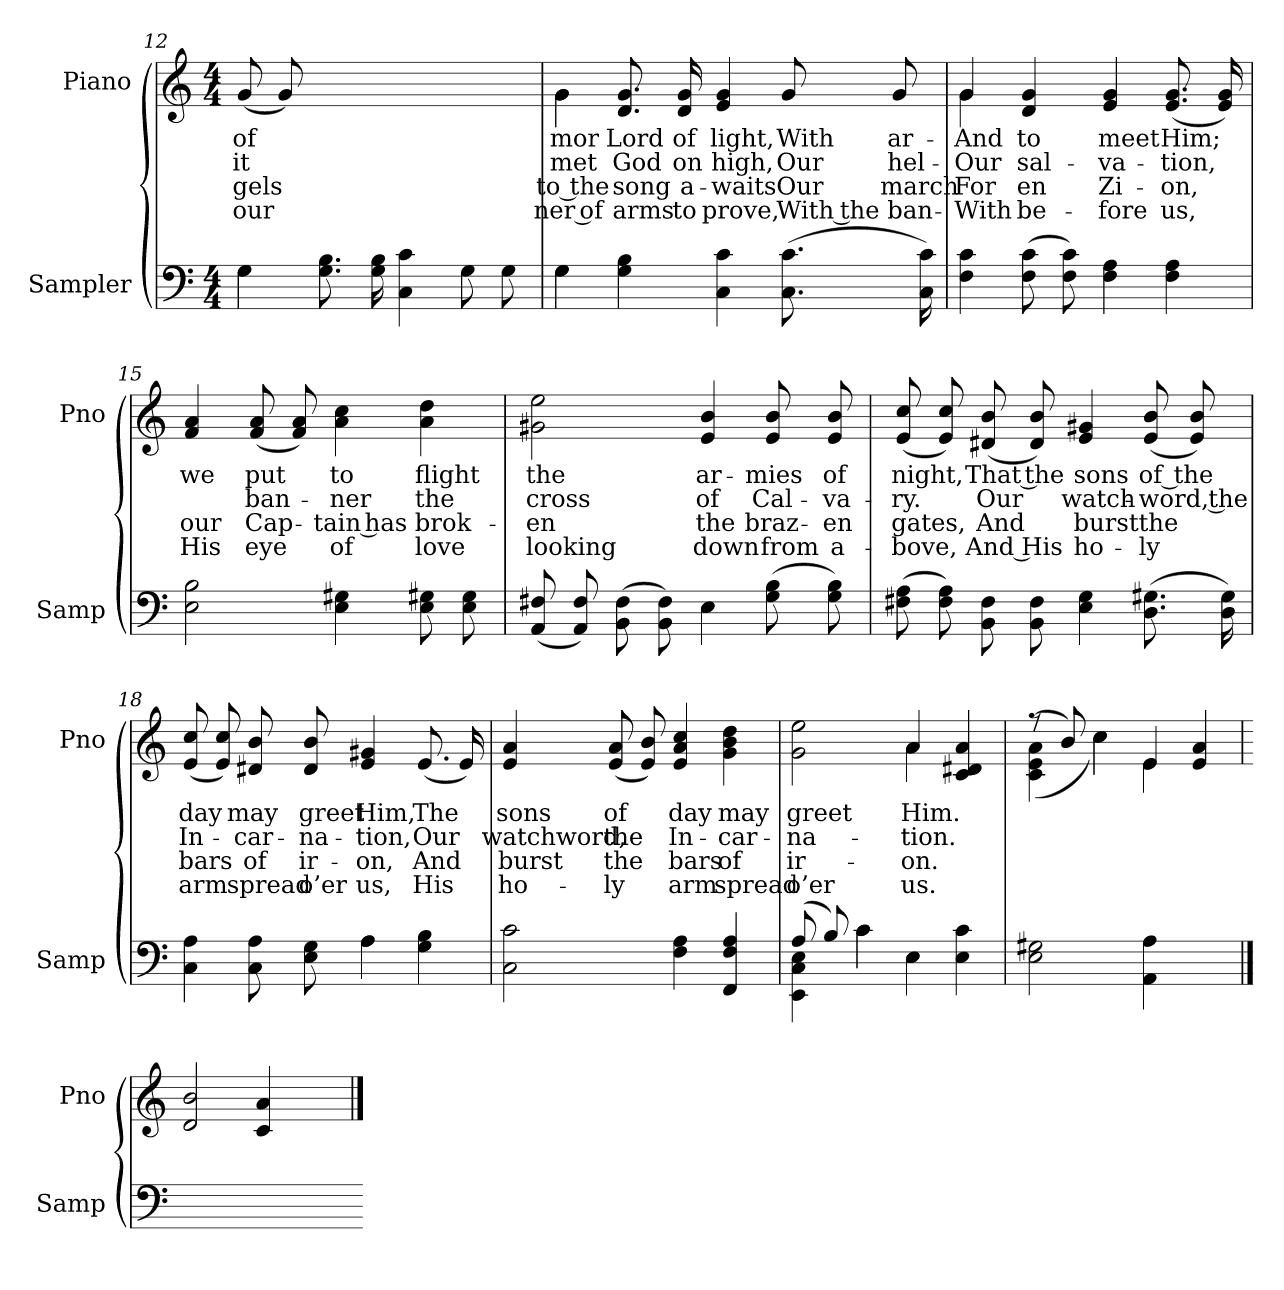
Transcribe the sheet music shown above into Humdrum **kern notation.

**kern	**kern	**text	**text	**text	**text
*part2	*part1	*part1	*part1	*part1	*part1
*staff2	*staff1	*staff1	*staff1	*staff1	*staff1
*I"Sampler	*I"Piano	*	*	*	*
*I'Samp	*I'Pno	*	*	*	*
*clefF4	*clefG2	*	*	*	*
*M4/4	*M4/4	*	*	*	*
=12	=12	=12	=12	=12	=12
*^	*	*	*	*	*
4G\	4G	(8g/	of	-it	-gels	our
.	.	8g/)	.	.	.	.
8.G\ 8.B\	2.ryy	2.ryy	.	.	.	.
16G\ 16B\	.	.	.	.	.	.
4C 4c	.	.	.	.	.	.
8G\	.	.	.	.	.	.
8G\	.	.	.	.	.	.
=13	=13	=13	=13	=13	=13	=13
*	*	*^	*	*	*	*
4G\	4G	4g\	4g	-mor	-met	to the	-ner of
4G 4B	2.ryy	8.d/ 8.g/	2.ryy	Lord	God	song	arms
.	.	16d/ 16g/	.	of	on	a-	to
4C 4c	.	4e 4g	.	light,	high,	-waits	prove,
(8.C\ 8.c\	.	8g/	.	With	Our	Our	With the
.	.	8g/	.	ar-	hel-	march	ban-
16C\ 16c\)	.	.	.	.	.	.	.
*v	*v	*	*	*	*	*	*
=14	=14	=14	=14	=14	=14	=14
4F 4c	4g/	4g	And	Our	For	With
(8F\ 8c\	4d 4g	2.ryy	to	sal-	-en	be-
8F\ 8c\)	.	.	.	.	.	.
4F 4A	4e 4g	.	meet	-va-	Zi-	-fore
4F 4A	(8.e/ 8.g/	.	Him;	-tion,	-on,	us,
.	16e/ 16g/)	.	.	.	.	.
*	*v	*v	*	*	*	*
=15	=15	=15	=15	=15	=15
2E 2B	4f 4a	we	.	our	His
.	(8f/ 8a/	put	ban-	Cap-	eye
.	8f/ 8a/)	.	.	.	.
4E 4G#X	4a 4cc	to	-ner	-tain has	of
8E\ 8G#X\	4a 4dd	flight	the	brok-	love
8E\ 8G#\	.	.	.	.	.
=16	=16	=16	=16	=16	=16
*^	*	*	*	*	*
(8AA/ 8F#X/	2ryy	2g#X 2ee	the	cross	-en	looking
8AA/ 8F#/)	.	.	.	.	.	.
(8BB\ 8F#\	.	.	.	.	.	.
8BB\ 8F#\)	.	.	.	.	.	.
4E\	4E	4e 4b	ar-	of	the	down
(8G\ 8B\	4ryy	8e/ 8b/	-mies	Cal-	braz-	from
8G\ 8B\)	.	8e/ 8b/	of	-va-	-en	a-
*v	*v	*	*	*	*	*
=17	=17	=17	=17	=17	=17
(8F#X\ 8A\	(8e/ 8cc/	night,	-ry.	gates,	-bove,
8F#\ 8A\)	8e/ 8cc/)	.	.	.	.
8BB\ 8F#\	(8d#X/ 8b/	That the	Our	And	And His
8BB\ 8F#\	8d#/ 8b/)	.	.	.	.
4E 4G	4e 4g#X	sons	watch-	burst	ho-
(8.D\ 8.G#X\	(8e/ 8b/	of the	-word, the	the	-ly
.	8e/ 8b/)	.	.	.	.
16D\ 16G#\)	.	.	.	.	.
=18	=18	=18	=18	=18	=18
*^	*	*	*	*	*
4C 4A	2ryy	(8e/ 8cc/	day	In-	bars	arm
.	.	8e/ 8cc/)	.	.	.	.
8C 8A	.	8d#X/ 8b/	may	-car-	of	spread
8E 8G	.	8d#/ 8b/	greet	-na-	ir-	o’er
4A\	4A	4e 4g#X	Him,	-tion,	-on,	us,
4G 4B	4ryy	(8.e/	The	Our	And	His
.	.	16e/)	.	.	.	.
*v	*v	*	*	*	*	*
=19	=19	=19	=19	=19	=19
2C 2c	4e 4a	sons	watchword,	burst	ho-
.	(8e/ 8a/	of	the	the	-ly
.	8e/ 8b/)	.	.	.	.
4F 4A	4e 4a 4cc	day	In-	bars	arm
4FF 4F 4A	4g 4b 4dd	may	-car-	of	spread
=20	=20	=20	=20	=20	=20
*^	*^	*	*	*	*
(8A/	4EE 4C 4E	2g 2ee	2ryy	greet	-na-	ir-	o’er
8B/)	.	.	.	.	.	.	.
4c\	4c	.	.	.	.	.	.
4E\	4E	4a/	4a	Him.	-tion.	-on.	us.
4E 4c	4ryy	4c 4d#X 4a	4ryy	.	.	.	.
*v	*v	*	*	*	*	*	*
=21	=21	=21	=21	=21	=21	=21
2E 2G#X	(8r	(4c 4e 4a	.	.	.	.
.	8b/)	.	.	.	.	.
.	4cc\	4cc)	.	.	.	.
4AA 4A	4e/	4e	.	.	.	.
4ryy	4e 4a	4ryy	.	.	.	.
*	*v	*v	*	*	*	*
==22	=22	=22	=22	=22	=22
1ryy	2d 2b	.	.	.	.
.	4c 4a	.	.	.	.
.	4ryy	.	.	.	.
=	==	==	==	==	==
*-	*-	*-	*-	*-	*-
